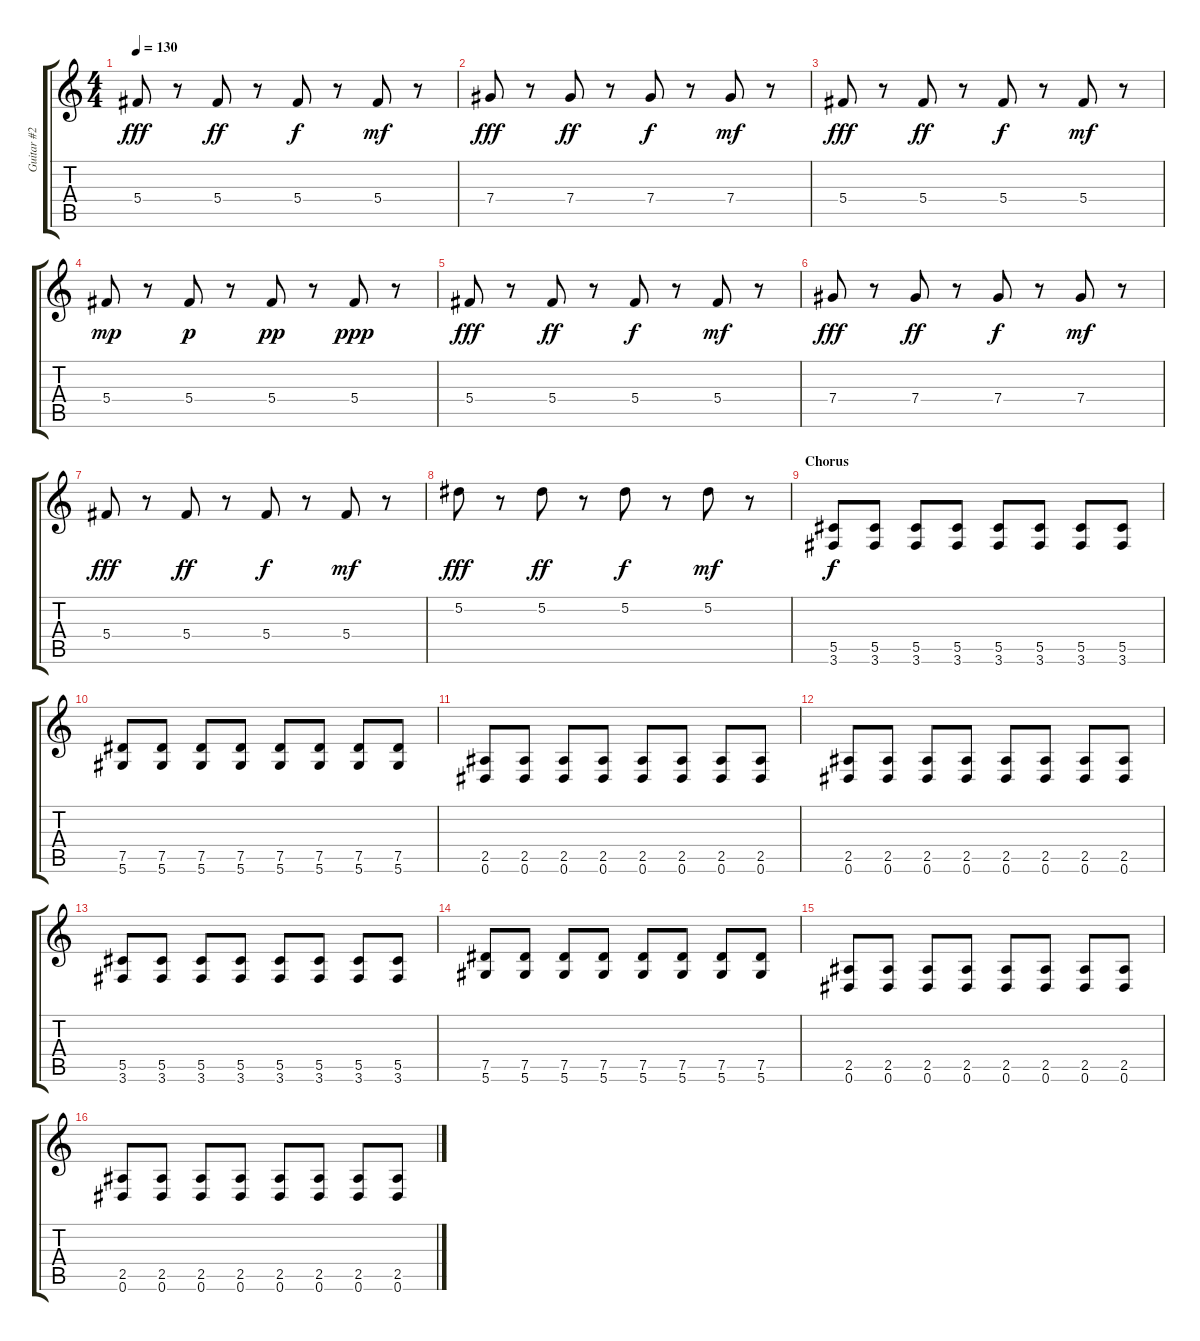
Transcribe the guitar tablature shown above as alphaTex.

\track ("Guitar #2" "Guitar #2") {instrument acousticguitarsteel}
\staff {score tabs}
\tuning (Eb4 Bb3 Gb3 Db3 Ab2 Eb2) {hide}
\ts (4 4)
\tempo 130
\clef g2
\ks c
5.4.8{dy fff} r.8 5.4.8{dy ff} r.8 5.4.8{dy f} r.8 5.4.8{dy mf} r.8 |
7.4.8{dy fff} r.8 7.4.8{dy ff} r.8 7.4.8{dy f} r.8 7.4.8{dy mf} r.8 |
5.4.8{dy fff} r.8 5.4.8{dy ff} r.8 5.4.8{dy f} r.8 5.4.8{dy mf} r.8 |
5.4.8{dy mp} r.8 5.4.8{dy p} r.8 5.4.8{dy pp} r.8 5.4.8{dy ppp} r.8 |
5.4.8{dy fff} r.8 5.4.8{dy ff} r.8 5.4.8{dy f} r.8 5.4.8{dy mf} r.8 |
7.4.8{dy fff} r.8 7.4.8{dy ff} r.8 7.4.8{dy f} r.8 7.4.8{dy mf} r.8 |
5.4.8{dy fff} r.8 5.4.8{dy ff} r.8 5.4.8{dy f} r.8 5.4.8{dy mf} r.8 |
5.2.8{dy fff instrument distortionguitar} r.8 5.2.8{dy ff} r.8 5.2.8{dy f} r.8 5.2.8{dy mf} r.8 |
\section ("" "Chorus")
(5.5 3.6).8{dy f} (5.5 3.6).8 (5.5 3.6).8 (5.5 3.6).8 (5.5 3.6).8 (5.5 3.6).8 (5.5 3.6).8 (5.5 3.6).8 |
(7.5 5.6).8 (7.5 5.6).8 (7.5 5.6).8 (7.5 5.6).8 (7.5 5.6).8 (7.5 5.6).8 (7.5 5.6).8 (7.5 5.6).8 |
(2.5 0.6).8 (2.5 0.6).8 (2.5 0.6).8 (2.5 0.6).8 (2.5 0.6).8 (2.5 0.6).8 (2.5 0.6).8 (2.5 0.6).8 |
(2.5 0.6).8 (2.5 0.6).8 (2.5 0.6).8 (2.5 0.6).8 (2.5 0.6).8 (2.5 0.6).8 (2.5 0.6).8 (2.5 0.6).8 |
(5.5 3.6).8 (5.5 3.6).8 (5.5 3.6).8 (5.5 3.6).8 (5.5 3.6).8 (5.5 3.6).8 (5.5 3.6).8 (5.5 3.6).8 |
(7.5 5.6).8 (7.5 5.6).8 (7.5 5.6).8 (7.5 5.6).8 (7.5 5.6).8 (7.5 5.6).8 (7.5 5.6).8 (7.5 5.6).8 |
(2.5 0.6).8 (2.5 0.6).8 (2.5 0.6).8 (2.5 0.6).8 (2.5 0.6).8 (2.5 0.6).8 (2.5 0.6).8 (2.5 0.6).8 |
(2.5 0.6).8 (2.5 0.6).8 (2.5 0.6).8 (2.5 0.6).8 (2.5 0.6).8 (2.5 0.6).8 (2.5 0.6).8 (2.5 0.6).8
